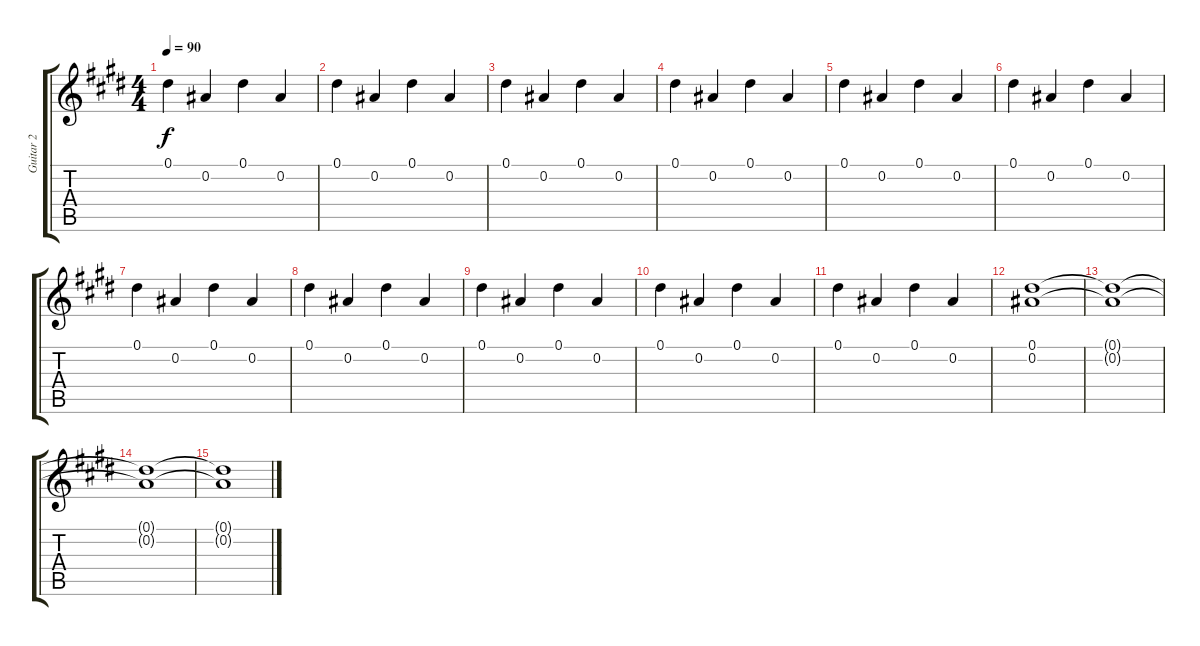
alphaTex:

\track ("Guitar 2" "Guitar 2") {instrument distortionguitar}
\staff {score tabs}
\tuning (Eb4 Bb3 Gb3 Db3 Ab2 Eb2) {hide}
\ts (4 4)
\tempo 90
\clef g2
\ks e
0.1.4{dy f} 0.2.4 0.1.4 0.2.4 |
0.1.4 0.2.4 0.1.4 0.2.4 |
0.1.4 0.2.4 0.1.4 0.2.4 |
0.1.4 0.2.4 0.1.4 0.2.4 |
0.1.4 0.2.4 0.1.4 0.2.4 |
0.1.4 0.2.4 0.1.4 0.2.4 |
0.1.4 0.2.4 0.1.4 0.2.4 |
0.1.4 0.2.4 0.1.4 0.2.4 |
0.1.4 0.2.4 0.1.4 0.2.4 |
0.1.4 0.2.4 0.1.4 0.2.4 |
0.1.4 0.2.4 0.1.4 0.2.4 |
(0.1 0.2).1{volume 0} |
(0.1{t} 0.2{t}).1 |
(0.1{t} 0.2{t}).1 |
(0.1{t} 0.2{t}).1
